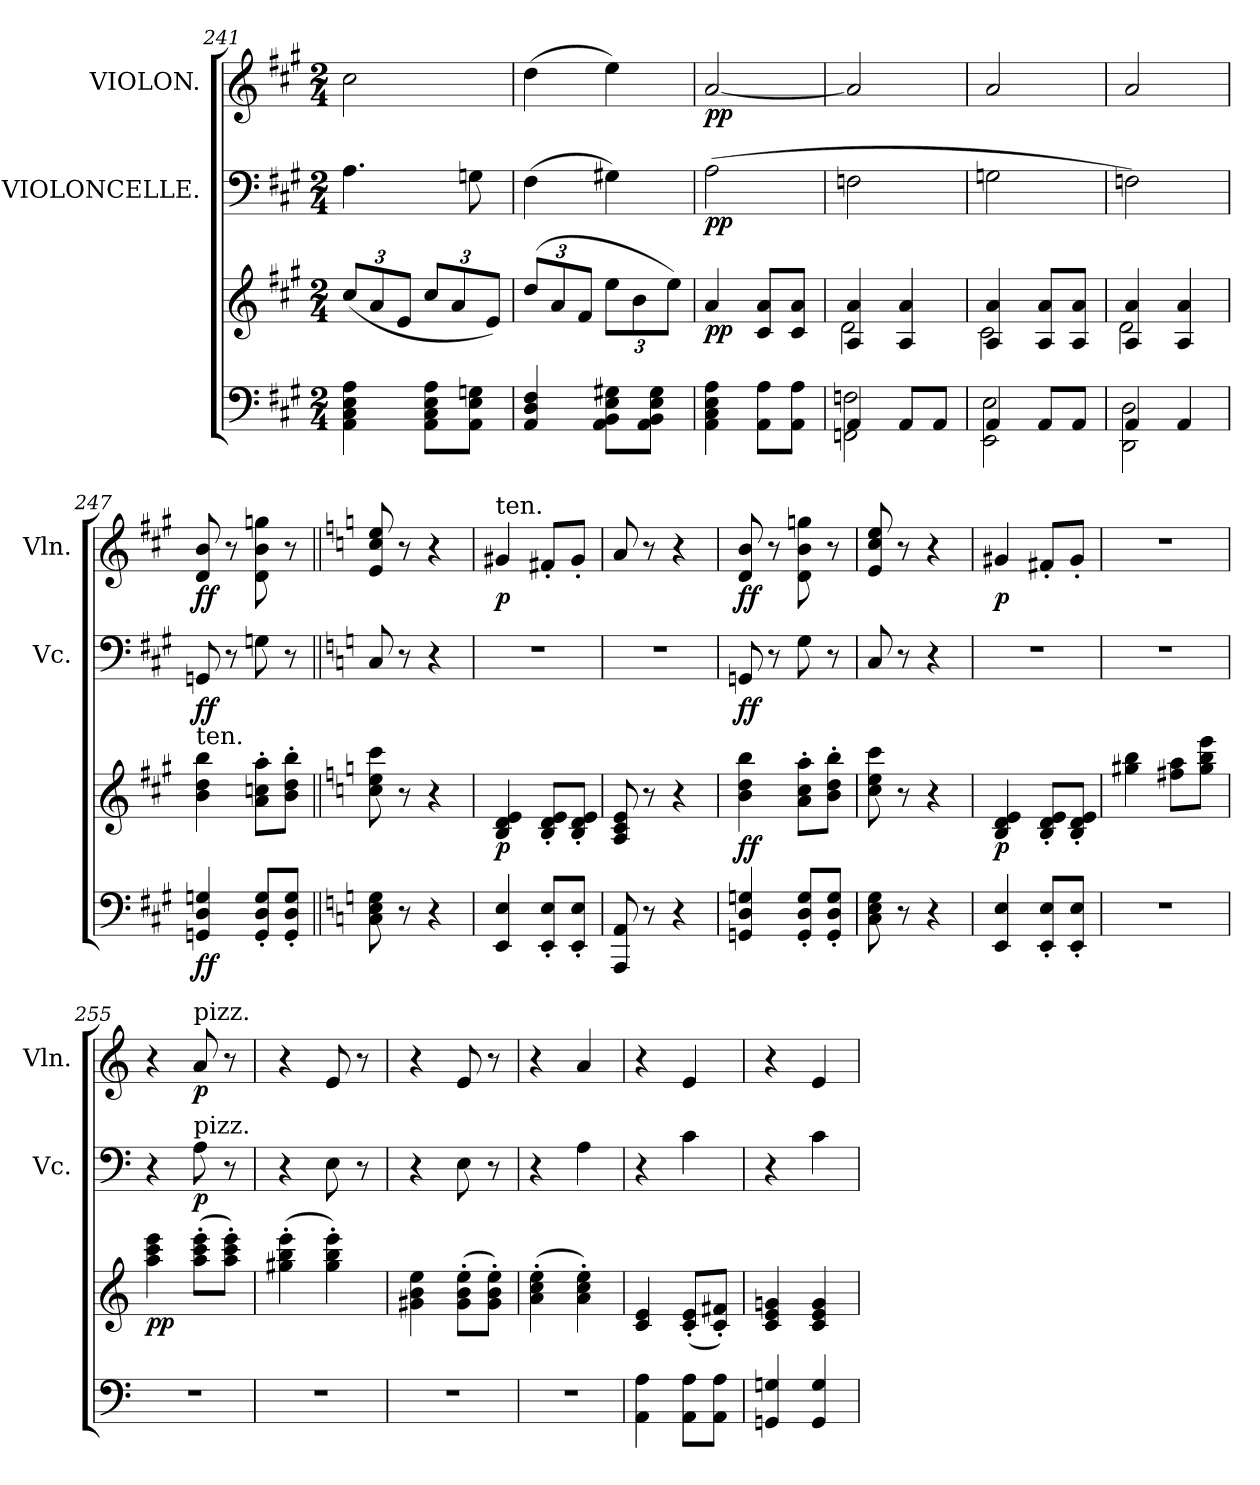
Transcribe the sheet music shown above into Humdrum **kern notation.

**kern	**kern	**dynam	**kern	**dynam	**kern	**dynam
*part3	*part3	*part3	*part2	*part2	*part1	*part1
*staff4	*staff3	*staff3/4	*staff2	*staff2	*staff1	*staff1
*	*	*	*I"VIOLONCELLE.	*	*I"VIOLON.	*
*	*	*	*I'Vc.	*	*I'Vln.	*
*clefF4	*clefG2	*	*clefF4	*	*clefG2	*
*k[f#c#g#]	*k[f#c#g#]	*	*k[f#c#g#]	*	*k[f#c#g#]	*
*M2/4	*M2/4	*	*M2/4	*	*M2/4	*
*	*Xbrackettup	*	*	*	*	*
=241	=241	=241	=241	=241	=241	=241
4AA\ 4C#\ 4E\ 4A\	(<12cc#/L	.	4.A\	.	2cc#\	.
.	12a/	.	.	.	.	.
.	12e/J	.	.	.	.	.
8AA\ 8C#\ 8E\ 8A\L	12cc#/L	.	.	.	.	.
.	12a/	.	.	.	.	.
8AA\ 8E\ 8Gn\J	.	.	8Gn\	.	.	.
.	12e/J)	.	.	.	.	.
=242	=242	=242	=242	=242	=242	=242
4AA/ 4D/ 4F#/	(>12dd/L	.	(>4F#\	.	(>4dd\	.
.	12a/	.	.	.	.	.
.	12f#/J	.	.	.	.	.
8AA\ 8BB\ 8E\ 8G#X\L	12ee\L	.	4G#X\)	.	4ee\)	.
.	12b\	.	.	.	.	.
8AA\ 8BB\ 8E\ 8G#\J	.	.	.	.	.	.
.	12ee\J)	.	.	.	.	.
=243	=243	=243	=243	=243	=243	=243
!	!	!LO:DY:b	!	!LO:DY:b	!	!LO:DY:b
4AA\ 4C#\ 4E\ 4A\	4a/	pp	(>2A\	pp	[2a/	pp
8AA\ 8A\L	8c#/ 8a/L	.	.	.	.	.
8AA\ 8A\J	8c#/ 8a/J	.	.	.	.	.
=244	=244	=244	=244	=244	=244	=244
*^	*^	*	*	*	*	*
4AA/	2FFn\ 2Fn\	4A/ 4a/	2d\	.	2Fn\	.	2a/]	.
8AA/L	.	4A/ 4a/	.	.	.	.	.	.
8AA/J	.	.	.	.	.	.	.	.
=245	=245	=245	=245	=245	=245	=245	=245	=245
4AA/	2EE\ 2E\	4A/ 4a/	2c#\	.	2Gn\	.	2a/	.
8AA/L	.	8A/ 8a/L	.	.	.	.	.	.
8AA/J	.	8A/ 8a/J	.	.	.	.	.	.
=246	=246	=246	=246	=246	=246	=246	=246	=246
4AA/	2DD\ 2D\	4A/ 4a/	2d\	.	2Fn\)	.	2a/	.
4AA/	.	4A/ 4a/	.	.	.	.	.	.
*v	*v	*	*	*	*	*	*	*
*	*v	*v	*	*	*	*	*
=247	=247	=247	=247	=247	=247	=247
!	!LO:TX:a:t=ten.	!	!	!	!	!
!	!	!LO:DY:b=2	!	!LO:DY:b	!	!LO:DY:b
4GGn/ 4D/ 4Gn/	4b\ 4dd\ 4bb\	ff	8GGn/	ff	8d/ 8b/	ff
.	.	.	8r	.	8r	.
8GG'/ 8D'/ 8G'/L	8a'\ 8ccn'\ 8aa'\L	.	8Gn\	.	8d\ 8b\ 8ggn\	.
8GG'/ 8D'/ 8G'/J	8b'\ 8dd'\ 8bb'\J	.	8r	.	8r	.
=248||	=248||	=248||	=248||	=248||	=248||	=248||
*k[]	*k[]	*	*k[]	*	*k[]	*
8C\ 8E\ 8G\	8cc\ 8ee\ 8ccc\	.	8C/	.	8e/ 8cc/ 8ee/	.
8r	8r	.	8r	.	8r	.
4r	4r	.	4r	.	4r	.
=249	=249	=249	=249	=249	=249	=249
!	!	!	!	!	!LO:TX:a:t=ten.	!
!	!	!LO:DY:b	!	!	!	!LO:DY:b
4EE/ 4E/	4B/ 4d/ 4e/	p	2r	.	4g#X/	p
8EE'/ 8E'/L	8B'/ 8d'/ 8e'/L	.	.	.	8f#X'/L	.
8EE'/ 8E'/J	8B'/ 8d'/ 8e'/J	.	.	.	8g#'/J	.
=250	=250	=250	=250	=250	=250	=250
8AAA/ 8AA/	8A/ 8c/ 8e/	.	2r	.	8a/	.
8r	8r	.	.	.	8r	.
4r	4r	.	.	.	4r	.
=251	=251	=251	=251	=251	=251	=251
!	!	!LO:DY:b	!	!LO:DY:b	!	!LO:DY:b
4GGn/ 4D/ 4Gn/	4b\ 4dd\ 4bb\	ff	8GGn/	ff	8d/ 8b/	ff
.	.	.	8r	.	8r	.
8GG'/ 8D'/ 8G'/L	8a'\ 8cc'\ 8aa'\L	.	8G\	.	8d\ 8b\ 8ggn\	.
8GG'/ 8D'/ 8G'/J	8b'\ 8dd'\ 8bb'\J	.	8r	.	8r	.
=252	=252	=252	=252	=252	=252	=252
8C\ 8E\ 8G\	8cc\ 8ee\ 8ccc\	.	8C/	.	8e/ 8cc/ 8ee/	.
8r	8r	.	8r	.	8r	.
4r	4r	.	4r	.	4r	.
=253	=253	=253	=253	=253	=253	=253
!	!	!LO:DY:b	!	!	!	!LO:DY:b
4EE/ 4E/	4B/ 4d/ 4e/	p	2r	.	4g#X/	p
8EE'/ 8E'/L	8B'/ 8d'/ 8e'/L	.	.	.	8f#X'/L	.
8EE'/ 8E'/J	8B'/ 8d'/ 8e'/J	.	.	.	8g#'/J	.
=254	=254	=254	=254	=254	=254	=254
2r	4gg#X\ 4bb\	.	2r	.	2r	.
.	8ff#X\ 8aa\L	.	.	.	.	.
.	8gg#\ 8bb\ 8eee\J	.	.	.	.	.
=255	=255	=255	=255	=255	=255	=255
!	!	!LO:DY:b	!	!	!	!
2r	4aa\ 4ccc\ 4eee\	pp	4r	.	4r	.
!	!	!	!	!	!LO:TX:a:t=pizz.	!
!	!	!	!LO:TX:a:t=pizz.	!	!	!
!	!	!	!	!LO:DY:b	!	!LO:DY:b
.	(>8aa'\ 8ccc'\ 8eee'\L	.	8A\	p	8a/	p
.	8aa'\ 8ccc'\ 8eee'\J)	.	8r	.	8r	.
=256	=256	=256	=256	=256	=256	=256
2r	(>4gg#X'\ 4bb'\ 4eee'\	.	4r	.	4r	.
.	4gg#'\ 4bb'\ 4eee'\)	.	8E\	.	8e/	.
.	.	.	8r	.	8r	.
=257	=257	=257	=257	=257	=257	=257
2r	4g#X\ 4b\ 4ee\	.	4r	.	4r	.
.	(>8g#'\ 8b'\ 8ee'\L	.	8E\	.	8e/	.
.	8g#'\ 8b'\ 8ee'\J)	.	8r	.	8r	.
=258	=258	=258	=258	=258	=258	=258
2r	(>4a'\ 4cc'\ 4ee'\	.	4r	.	4r	.
.	4a'\ 4cc'\ 4ee'\)	.	4A\	.	4a/	.
=259	=259	=259	=259	=259	=259	=259
4AA\ 4A\	4c/ 4e/	.	4r	.	4r	.
8AA\ 8A\L	(<8c'/ 8e'/L	.	4c\	.	4e/	.
8AA\ 8A\J	8c'/ 8f#X'/J)	.	.	.	.	.
=260	=260	=260	=260	=260	=260	=260
4GGn/ 4Gn/	4c/ 4e/ 4gn/	.	4r	.	4r	.
4GG/ 4G/	4c/ 4e/ 4g/	.	4c\	.	4e/	.
=	=	=	=	=	=	=
*-	*-	*-	*-	*-	*-	*-
